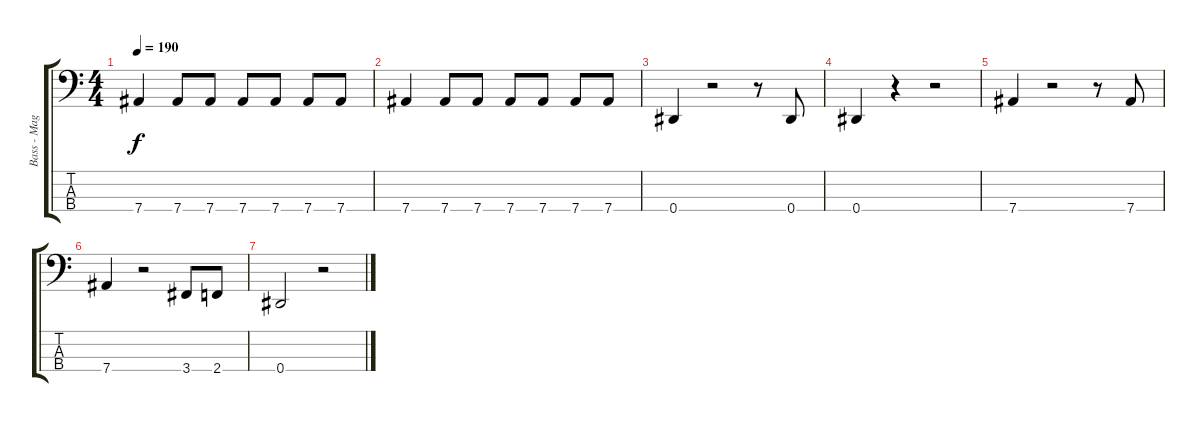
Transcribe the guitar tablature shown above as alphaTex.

\track ("Bass - Magnus Rosén" "Bass - Mag") {instrument electricbassfinger}
\staff {score tabs}
\tuning (Gb2 Db2 Ab1 Eb1) {hide}
\ts (4 4)
\tempo 190
\clef f4
\ks c
7.4.4{dy f} 7.4.8 7.4.8 7.4.8 7.4.8 7.4.8 7.4.8 |
7.4.4 7.4.8 7.4.8 7.4.8 7.4.8 7.4.8 7.4.8 |
0.4.4 r.2 r.8 0.4.8 |
0.4.4 r.4 r.2 |
7.4.4 r.2 r.8 7.4.8 |
7.4.4 r.2 3.4.8 2.4.8 |
0.4.2 r.2
